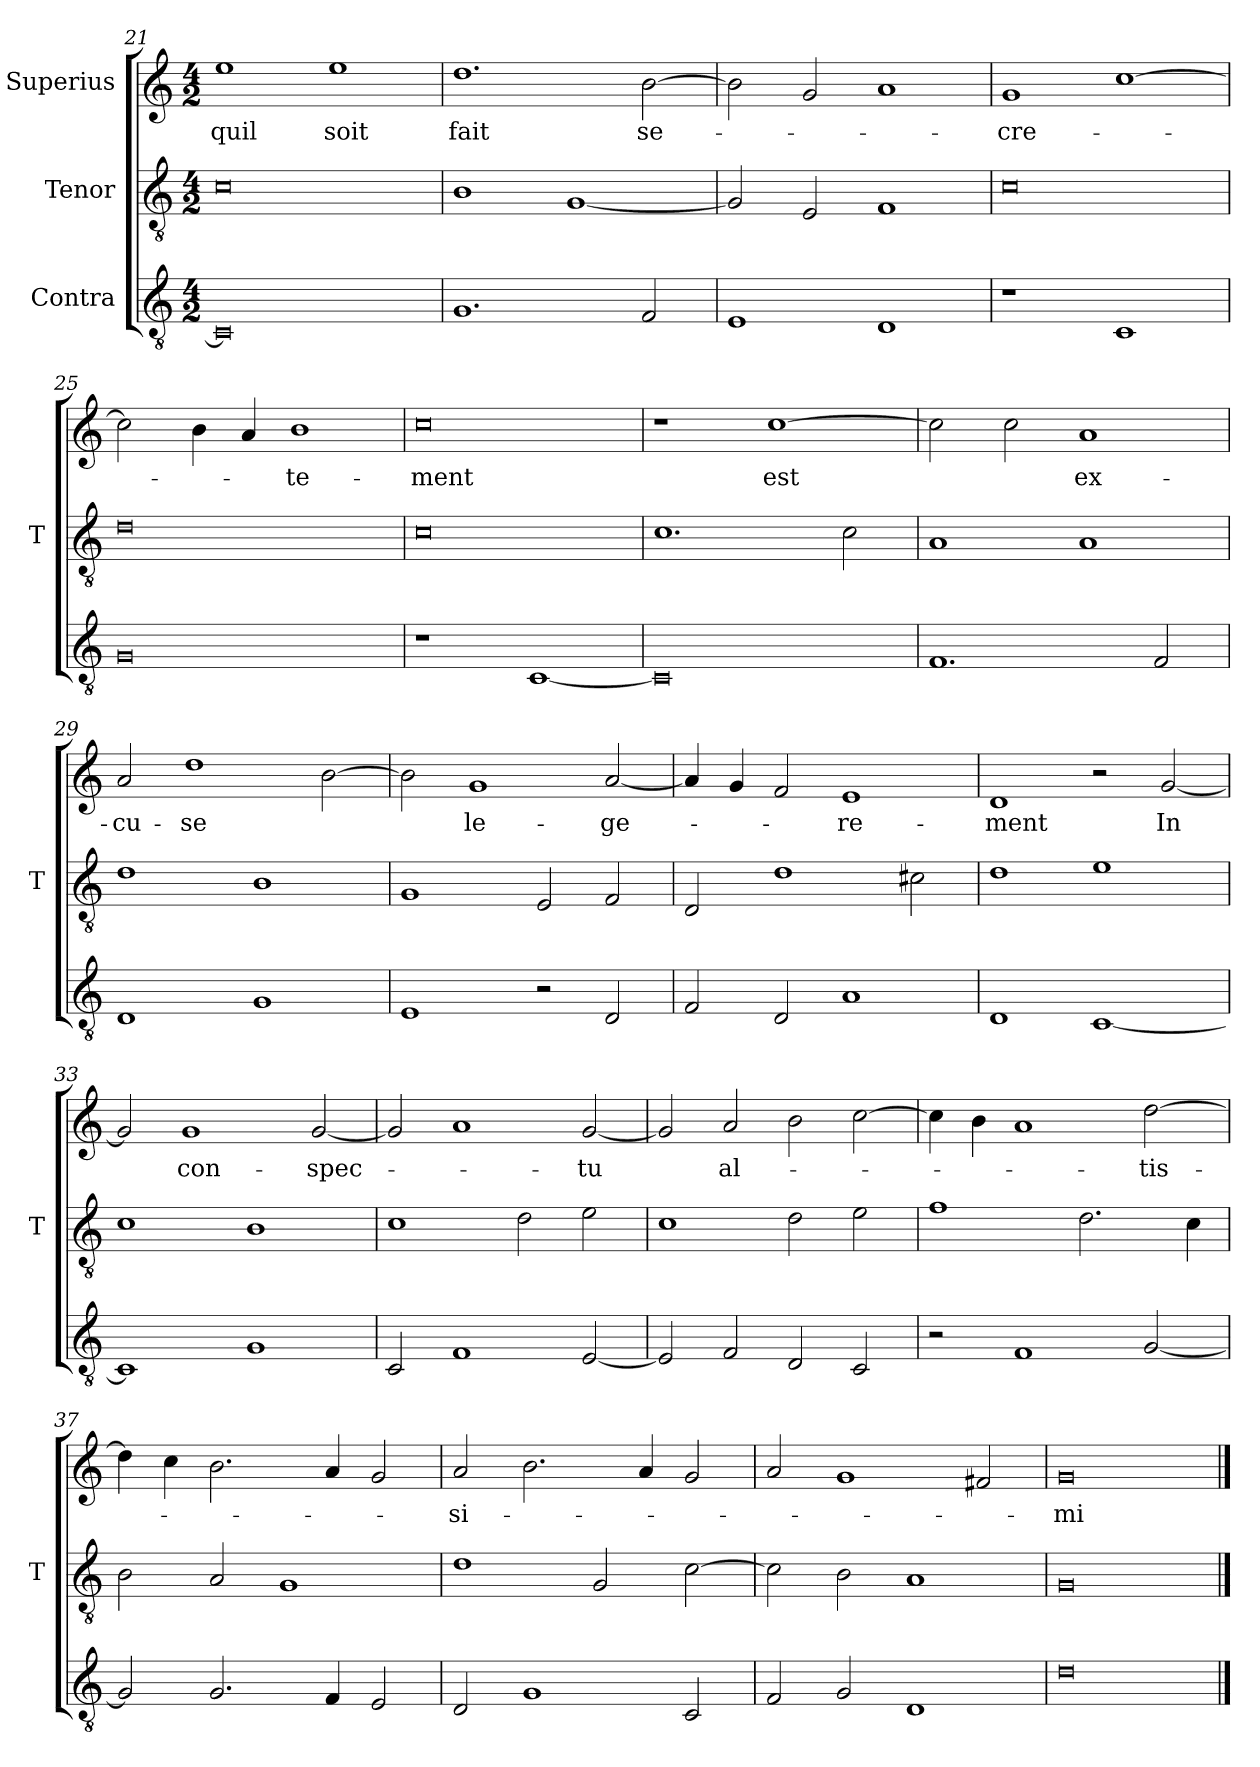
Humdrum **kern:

**kern	**kern	**kern	**text
*part3	*part2	*part1	*part1
*staff3	*staff2	*staff1	*staff1
*I"Contra	*I"Tenor	*I"Superius	*
*	*I'T	*	*
*clefGv2	*clefGv2	*clefG2	*
*M4/2	*M4/2	*M4/2	*
=21	=21	=21	=21
0C]	0c	1ee	-quil
.	.	1ee	-soit
=22	=22	=22	=22
1.G	1B	1.dd	-fait
.	[1G	.	.
2F	.	[2b	se-
=23	=23	=23	=23
1E	2G]	2b]	.
.	2E	2g	.
1D	1F	1a	.
=24	=24	=24	=24
1r	0c	1g	-cre-
1C	.	[1cc	.
=25	=25	=25	=25
0G	0d	2cc]	.
.	.	4b	.
.	.	4a	.
.	.	1b	-te-
=26	=26	=26	=26
1r	0c	0cc	-ment
[1C	.	.	.
=27	=27	=27	=27
0C]	1.c	1r	.
.	.	[1cc	-est
.	2c	.	.
=28	=28	=28	=28
1.F	1A	2cc]	.
.	.	2cc	.
.	1A	1a	ex-
2F	.	.	.
=29	=29	=29	=29
1D	1d	2a	-cu-
.	.	1dd	-se
1G	1B	.	.
.	.	[2b	.
=30	=30	=30	=30
1E	1G	2b]	.
.	.	1g	le-
2r	2E	.	.
2D	2F	[2a	-ge-
=31	=31	=31	=31
2F	2D	4a]	.
.	.	4g	.
2D	1d	2f	.
1A	.	1e	-re-
.	2c#X	.	.
=32	=32	=32	=32
1D	1d	1d	-ment
[1C	1e	2r	.
.	.	[2g	-In
=33	=33	=33	=33
1C]	1c	2g]	.
.	.	1g	con-
1G	1B	.	.
.	.	[2g	-spec-
=34	=34	=34	=34
2C	1c	2g]	.
1F	.	1a	.
.	2d	.	.
[2E	2e	[2g	-tu
=35	=35	=35	=35
2E]	1c	2g]	.
2F	.	2a	al-
2D	2d	2b	.
2C	2e	[2cc	.
=36	=36	=36	=36
2r	1f	4cc]	.
.	.	4b	.
1F	.	1a	.
.	2.d	.	.
[2G	.	[2dd	-tis-
.	4c	.	.
=37	=37	=37	=37
2G]	2B	4dd]	.
.	.	4cc	.
2.G	2A	2.b	.
.	1G	.	.
4F	.	4a	.
2E	.	2g	.
=38	=38	=38	=38
2D	1d	2a	-si-
1G	.	2.b	.
.	2G	.	.
.	.	4a	.
2C	[2c	2g	.
=39	=39	=39	=39
2F	2c]	2a	.
2G	2B	1g	.
1D	1A	.	.
.	.	2f#X	.
=40	=40	=40	=40
0d	0G	0g	-mi
==	==	==	==
*-	*-	*-	*-
